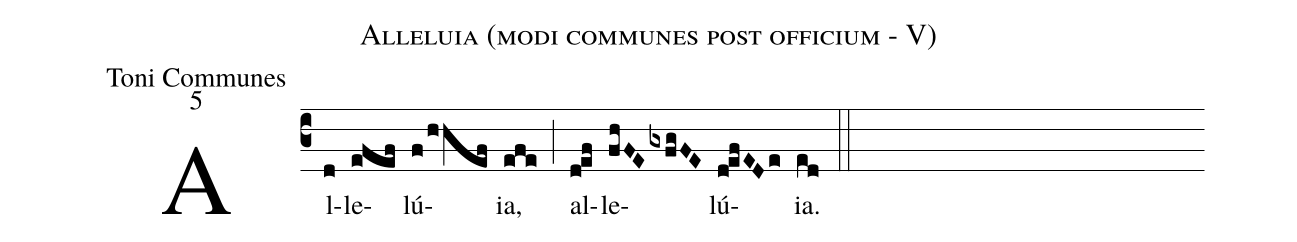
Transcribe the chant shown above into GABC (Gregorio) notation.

name:Alleluia (modi communes post officium - V);
office-part:Toni Communes;
mode:5;
%%
(c3)Al(d)le(efef)lú(f/hhef)ia,(efe) (;) al(def)le(fhFEgxfgFE)lú(defEDe)ia.(ed) (::)
